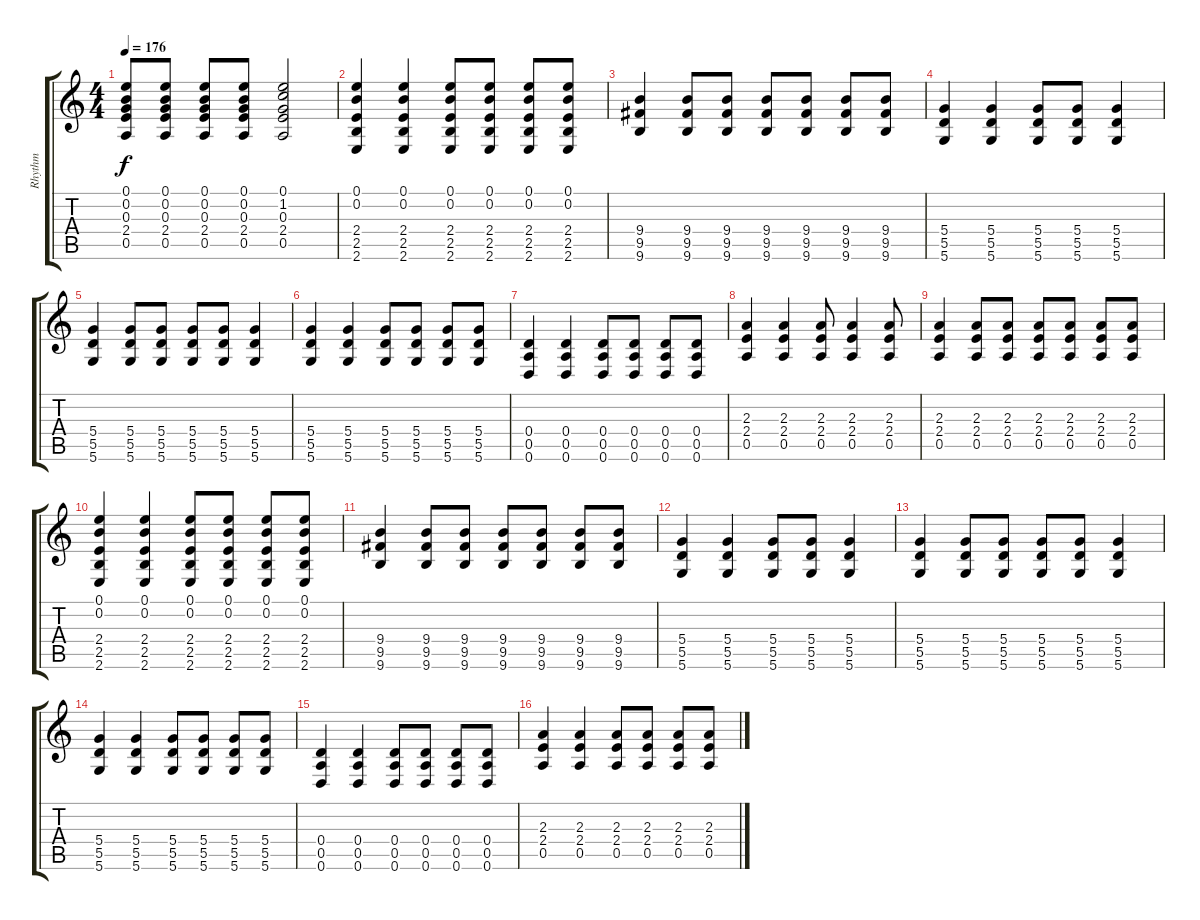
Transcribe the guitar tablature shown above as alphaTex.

\track ("Rhythm" "Rhythm") {instrument overdrivenguitar}
\staff {score tabs}
\tuning (E4 B3 G3 D3 A2 D2) {hide}
\ts (4 4)
\tempo 176
\clef g2
\ks c
(0.1 0.2 0.3 2.4 0.5).8{dy f} (0.1 0.2 0.3 2.4 0.5).8 (0.1 0.2 0.3 2.4 0.5).8 (0.1 0.2 0.3 2.4 0.5).8 (0.1 1.2 0.3 2.4 0.5).2 |
(0.1 0.2 2.4 2.5 2.6).4 (0.1 0.2 2.4 2.5 2.6).4 (0.1 0.2 2.4 2.5 2.6).8 (0.1 0.2 2.4 2.5 2.6).8 (0.1 0.2 2.4 2.5 2.6).8 (0.1 0.2 2.4 2.5 2.6).8 |
(9.4 9.5 9.6).4 (9.4 9.5 9.6).8 (9.4 9.5 9.6).8 (9.4 9.5 9.6).8 (9.4 9.5 9.6).8 (9.4 9.5 9.6).8 (9.4 9.5 9.6).8 |
(5.4 5.5 5.6).4 (5.4 5.5 5.6).4 (5.4 5.5 5.6).8 (5.4 5.5 5.6).8 (5.4 5.5 5.6).4 |
(5.4 5.5 5.6).4 (5.4 5.5 5.6).8 (5.4 5.5 5.6).8 (5.4 5.5 5.6).8 (5.4 5.5 5.6).8 (5.4 5.5 5.6).4 |
(5.4 5.5 5.6).4 (5.4 5.5 5.6).4 (5.4 5.5 5.6).8 (5.4 5.5 5.6).8 (5.4 5.5 5.6).8 (5.4 5.5 5.6).8 |
(0.4 0.5 0.6).4 (0.4 0.5 0.6).4 (0.4 0.5 0.6).8 (0.4 0.5 0.6).8 (0.4 0.5 0.6).8 (0.4 0.5 0.6).8 |
(2.3 2.4 0.5).4 (2.3 2.4 0.5).4 (2.3 2.4 0.5).8 (2.3 2.4 0.5).4 (2.3 2.4 0.5).8 |
(2.3 2.4 0.5).4 (2.3 2.4 0.5).8 (2.3 2.4 0.5).8 (2.3 2.4 0.5).8 (2.3 2.4 0.5).8 (2.3 2.4 0.5).8 (2.3 2.4 0.5).8 |
(0.1 0.2 2.4 2.5 2.6).4 (0.1 0.2 2.4 2.5 2.6).4 (0.1 0.2 2.4 2.5 2.6).8 (0.1 0.2 2.4 2.5 2.6).8 (0.1 0.2 2.4 2.5 2.6).8 (0.1 0.2 2.4 2.5 2.6).8 |
(9.4 9.5 9.6).4 (9.4 9.5 9.6).8 (9.4 9.5 9.6).8 (9.4 9.5 9.6).8 (9.4 9.5 9.6).8 (9.4 9.5 9.6).8 (9.4 9.5 9.6).8 |
(5.4 5.5 5.6).4 (5.4 5.5 5.6).4 (5.4 5.5 5.6).8 (5.4 5.5 5.6).8 (5.4 5.5 5.6).4 |
(5.4 5.5 5.6).4 (5.4 5.5 5.6).8 (5.4 5.5 5.6).8 (5.4 5.5 5.6).8 (5.4 5.5 5.6).8 (5.4 5.5 5.6).4 |
(5.4 5.5 5.6).4 (5.4 5.5 5.6).4 (5.4 5.5 5.6).8 (5.4 5.5 5.6).8 (5.4 5.5 5.6).8 (5.4 5.5 5.6).8 |
(0.4 0.5 0.6).4 (0.4 0.5 0.6).4 (0.4 0.5 0.6).8 (0.4 0.5 0.6).8 (0.4 0.5 0.6).8 (0.4 0.5 0.6).8 |
(2.3 2.4 0.5).4 (2.3 2.4 0.5).4 (2.3 2.4 0.5).8 (2.3 2.4 0.5).8 (2.3 2.4 0.5).8 (2.3 2.4 0.5).8
